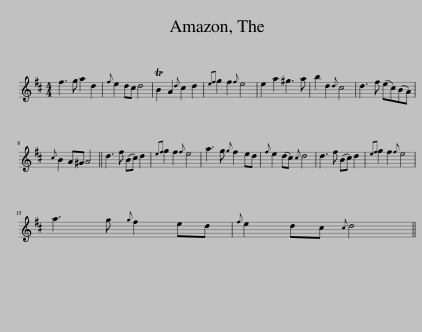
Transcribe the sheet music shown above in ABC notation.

X:1
L:1/8
M:4/4
I:linebreak $
K:D
V:1 treble
V:1
 f3 g a2 d2 |{f} e2 dc d4 | TB2 A2{d} c2 d2 |{ef} g2 f2{f} e4 | e2 a2 ^g3 a | %5
 b2 d2{d} c4 | d3 f (ec)(BA) |${c} B2 A^G A4 || d3 f (Bc) d2 |{ef} g2 f2{f} e4 | %10
 a3 g{g} f2 ed |{f} e2 (dc){c} d4 | d3 f (Bc) d2 |{ef} g2 f2{f} e4 |$ a3 g{g} f2 ed | %15
{f} e2 dc{c} d4 || %16
